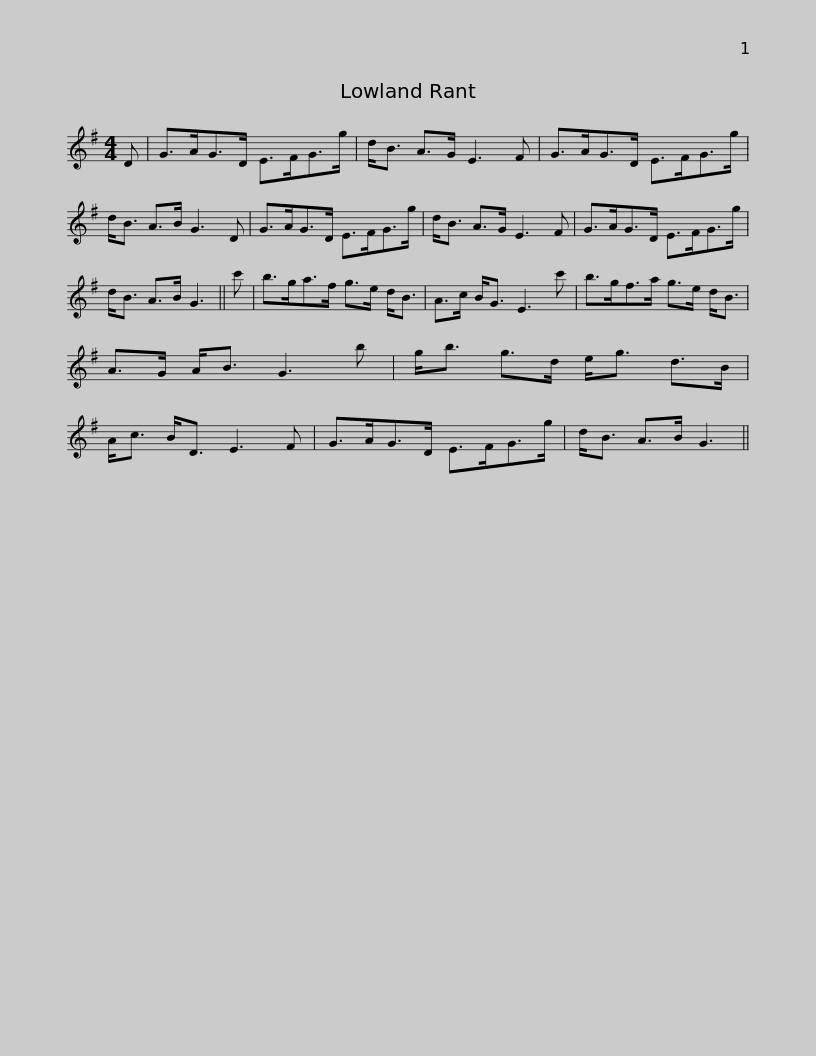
X:1
L:1/8
M:4/4
I:linebreak $
K:G
V:1 treble
V:1
 D | G>AG>D E>FG>g | d<B A>G E3 F | G>AG>D E>FG>g | d<B A>B G3 D |$ %5
 G>AG>D E>FG>g | d<B A>G E3 F | G>AG>D E>FG>g | d<B A>B G3 || c' | %10
 b>ga>f g>e d<B |$ A>c B<G E3 c' | b>gf>a g>e d<B | A>G A<B G3 b | g<b g>d e<g d>B | %15
 A<c B<D E3 F |$ G>AG>D E>FG>g | d<B A>B G3 || %18
